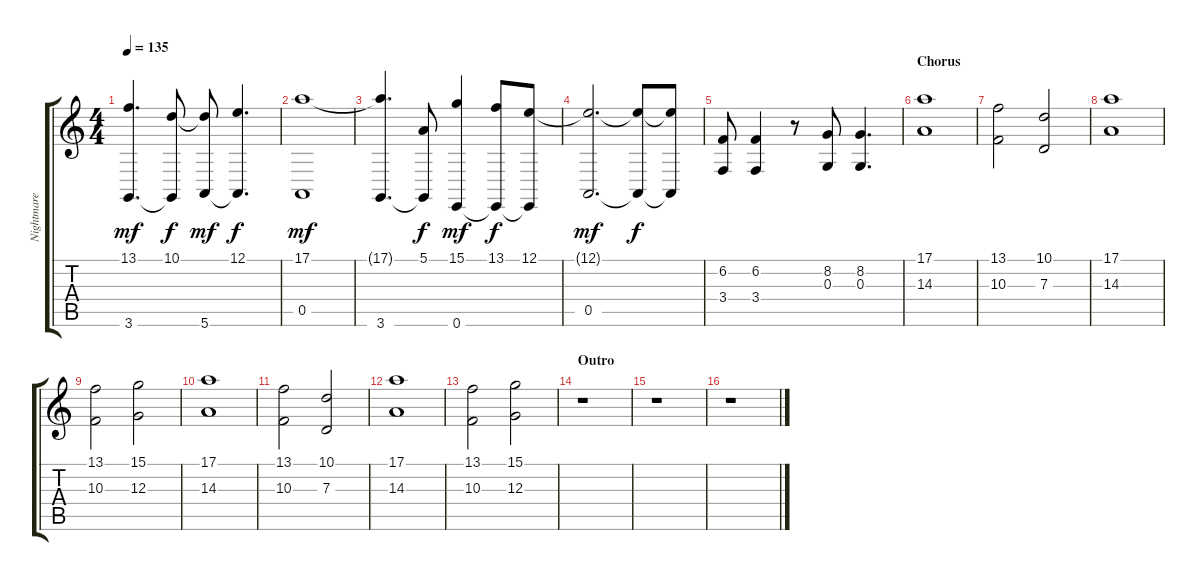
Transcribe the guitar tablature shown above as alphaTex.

\track ("Nightmare Industrie Synthétiseur 2" "Nightmare ") {instrument fx7echoes}
\staff {score tabs}
\tuning (E4 B3 G3 D3 A2 E2) {hide}
\ts (4 4)
\tempo 135
\clef g2
\ks c
(13.1 3.6).4{d dy mf} (10.1 3.6{t}).8{dy f} (10.1{t} 5.6).8{dy mf} (12.1 5.6{t}).4{d dy f} |
(17.1 0.5).1{dy mf} |
(17.1{t} 3.6).4{d} (5.1 3.6{t}).8{dy f} (15.1 0.6).4{dy mf} (13.1 0.6{t}).8{dy f} (12.1 0.6{t}).8 |
(12.1{t} 0.5).2{d dy mf} (12.1{t} 0.5{t}).8{dy f} (12.1{t} 0.5{t}).8 |
(6.2 3.4).8 (6.2 3.4).4 r.8 (8.2 0.3).8 (8.2 0.3).4{d} |
\section ("" "Chorus")
(17.1 14.3).1 |
(13.1 10.3).2 (10.1 7.3).2 |
(17.1 14.3).1 |
(13.1 10.3).2 (15.1 12.3).2 |
(17.1 14.3).1 |
(13.1 10.3).2 (10.1 7.3).2 |
(17.1 14.3).1 |
(13.1 10.3).2 (15.1 12.3).2 |
\section ("" "Outro")
r.1 |
r.1 |
r.1
